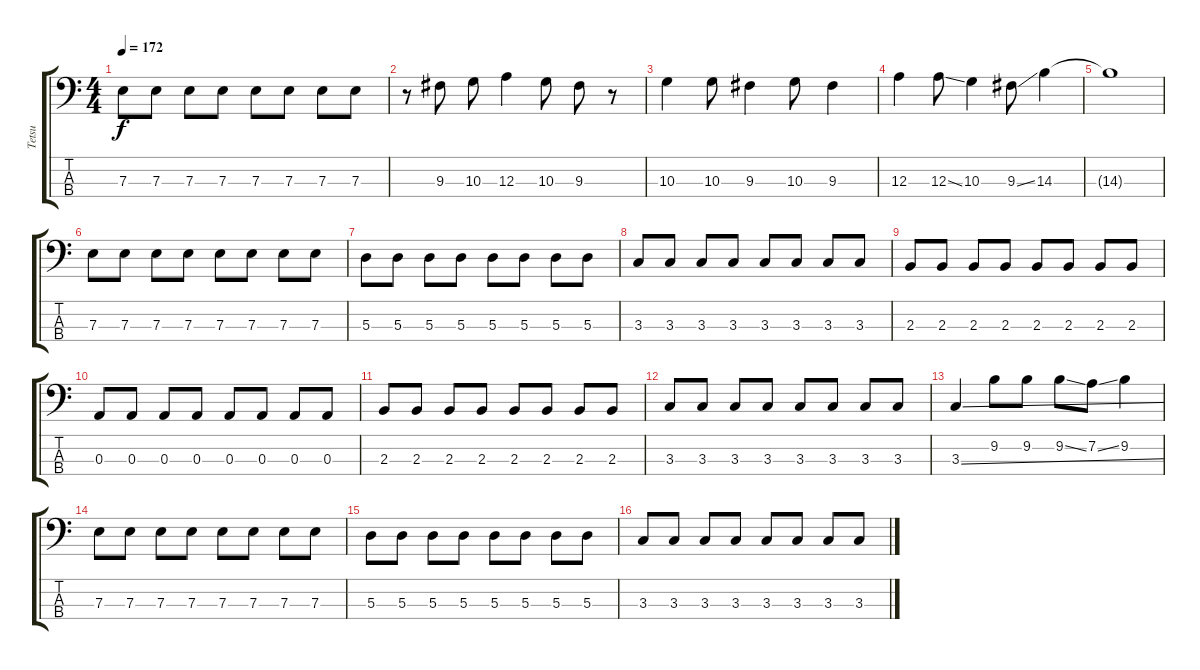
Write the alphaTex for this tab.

\track ("Tetsu" "Tetsu") {instrument electricbasspick}
\staff {score tabs}
\tuning (G2 D2 A1 E1) {hide}
\ts (4 4)
\tempo 172
\clef f4
\ks c
7.3.8{dy f} 7.3.8 7.3.8 7.3.8 7.3.8 7.3.8 7.3.8 7.3.8 |
r.8 9.3.8 10.3.8 12.3.4 10.3.8 9.3.8 r.8 |
10.3.4 10.3.8 9.3.4 10.3.8 9.3.4 |
12.3.4 12.3{ss}.8 10.3.4 9.3{ss}.8 14.3.4 |
14.3{t}.1 |
7.3.8 7.3.8 7.3.8 7.3.8 7.3.8 7.3.8 7.3.8 7.3.8 |
5.3.8 5.3.8 5.3.8 5.3.8 5.3.8 5.3.8 5.3.8 5.3.8 |
3.3.8 3.3.8 3.3.8 3.3.8 3.3.8 3.3.8 3.3.8 3.3.8 |
2.3.8 2.3.8 2.3.8 2.3.8 2.3.8 2.3.8 2.3.8 2.3.8 |
0.3.8 0.3.8 0.3.8 0.3.8 0.3.8 0.3.8 0.3.8 0.3.8 |
2.3.8 2.3.8 2.3.8 2.3.8 2.3.8 2.3.8 2.3.8 2.3.8 |
3.3.8 3.3.8 3.3.8 3.3.8 3.3.8 3.3.8 3.3.8 3.3.8 |
3.3{ss}.4 9.2.8 9.2.8 9.2{ss}.8 7.2{ss}.8 9.2.4 |
7.3.8 7.3.8 7.3.8 7.3.8 7.3.8 7.3.8 7.3.8 7.3.8 |
5.3.8 5.3.8 5.3.8 5.3.8 5.3.8 5.3.8 5.3.8 5.3.8 |
3.3.8 3.3.8 3.3.8 3.3.8 3.3.8 3.3.8 3.3.8 3.3.8
